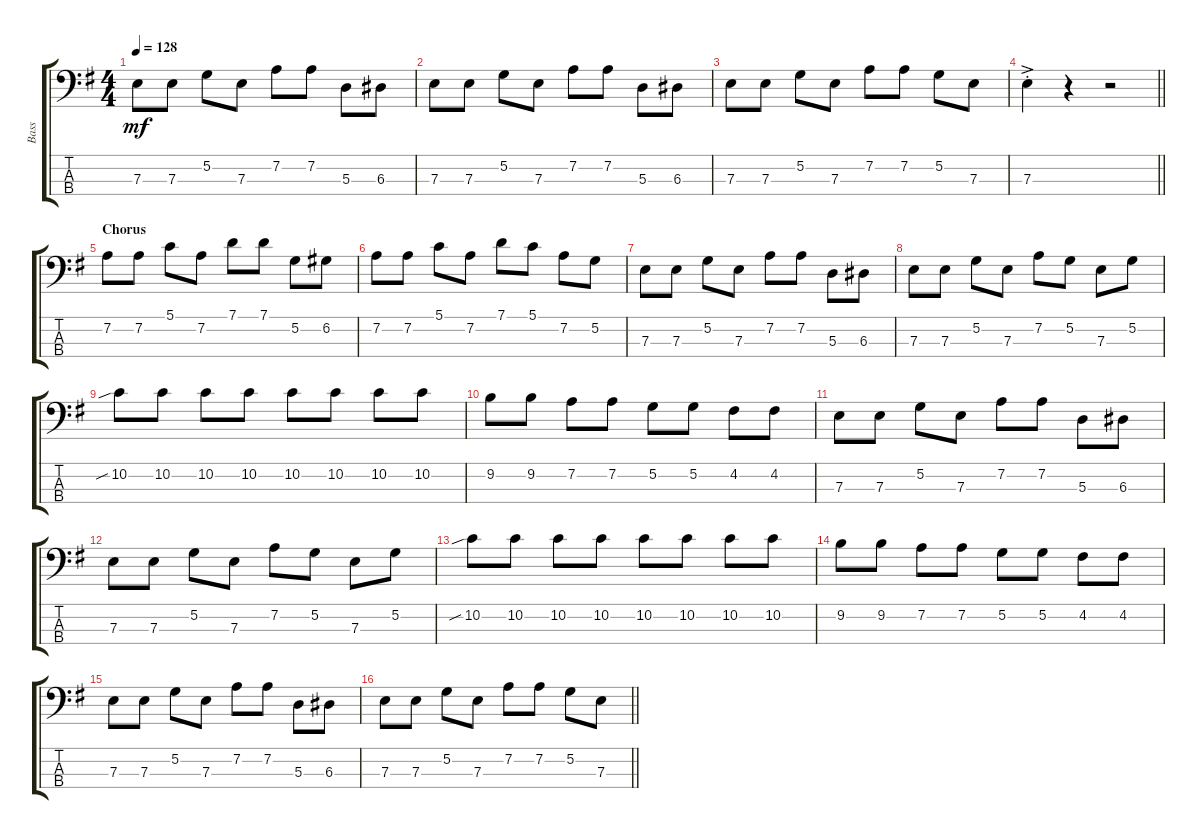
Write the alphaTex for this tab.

\track ("Bass" "Bass") {instrument electricbassfinger}
\staff {score tabs}
\tuning (G2 D2 A1 E1) {hide}
\ts (4 4)
\tempo 128
\clef f4
\ks g
7.3.8{dy mf} 7.3.8 5.2.8 7.3.8 7.2.8 7.2.8 5.3.8 6.3.8 |
7.3.8 7.3.8 5.2.8 7.3.8 7.2.8 7.2.8 5.3.8 6.3.8 |
7.3.8 7.3.8 5.2.8 7.3.8 7.2.8 7.2.8 5.2.8 7.3.8 |
\barLineRight lightlight
7.3{ac st}.4 r.4 r.2 |
\section ("" "Chorus")
7.2.8 7.2.8 5.1.8 7.2.8 7.1.8 7.1.8 5.2.8 6.2.8 |
7.2.8 7.2.8 5.1.8 7.2.8 7.1.8 5.1.8 7.2.8 5.2.8 |
7.3.8 7.3.8 5.2.8 7.3.8 7.2.8 7.2.8 5.3.8 6.3.8 |
7.3.8 7.3.8 5.2.8 7.3.8 7.2.8 5.2.8 7.3.8 5.2.8 |
10.2{sib}.8 10.2.8 10.2.8 10.2.8 10.2.8 10.2.8 10.2.8 10.2.8 |
9.2.8 9.2.8 7.2.8 7.2.8 5.2.8 5.2.8 4.2.8 4.2.8 |
7.3.8 7.3.8 5.2.8 7.3.8 7.2.8 7.2.8 5.3.8 6.3.8 |
7.3.8 7.3.8 5.2.8 7.3.8 7.2.8 5.2.8 7.3.8 5.2.8 |
10.2{sib}.8 10.2.8 10.2.8 10.2.8 10.2.8 10.2.8 10.2.8 10.2.8 |
9.2.8 9.2.8 7.2.8 7.2.8 5.2.8 5.2.8 4.2.8 4.2.8 |
7.3.8 7.3.8 5.2.8 7.3.8 7.2.8 7.2.8 5.3.8 6.3.8 |
\barLineRight lightlight
7.3.8 7.3.8 5.2.8 7.3.8 7.2.8 7.2.8 5.2.8 7.3.8
